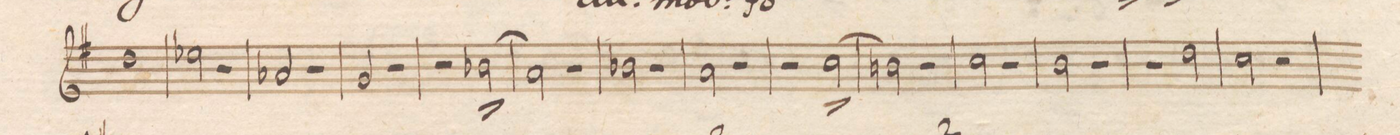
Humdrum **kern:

**kern	**dynam
*I"Clarinetto 2do in B.	*
*clefG2	*
*k[b-]	*
*met(c|)	*
*M2/2	*
1cc\]	.
=31	=31
2dd-X\	.
2r	.
=32	=32
2g-X/	.
2r	.
=33	=33
2f/	.
2r	.
=34	=34
2r	.
(2a-X/^<	.
=35	=35
2g/)	.
2r	.
=36	=36
2a-X/	.
2r	.
=37	=37
2g/	.
2r	.
=38	=38
2r	.
(2b-\^<	.
=39	=39
2an/)	.
2r	.
=40	=40
2b-\	.
2r	.
=41	=41
2a/	.
2r	.
=42	=42
2r	.
2cc\	.
=43	=43
2b-\	.
2r	.
=44	=44
*-	*-
